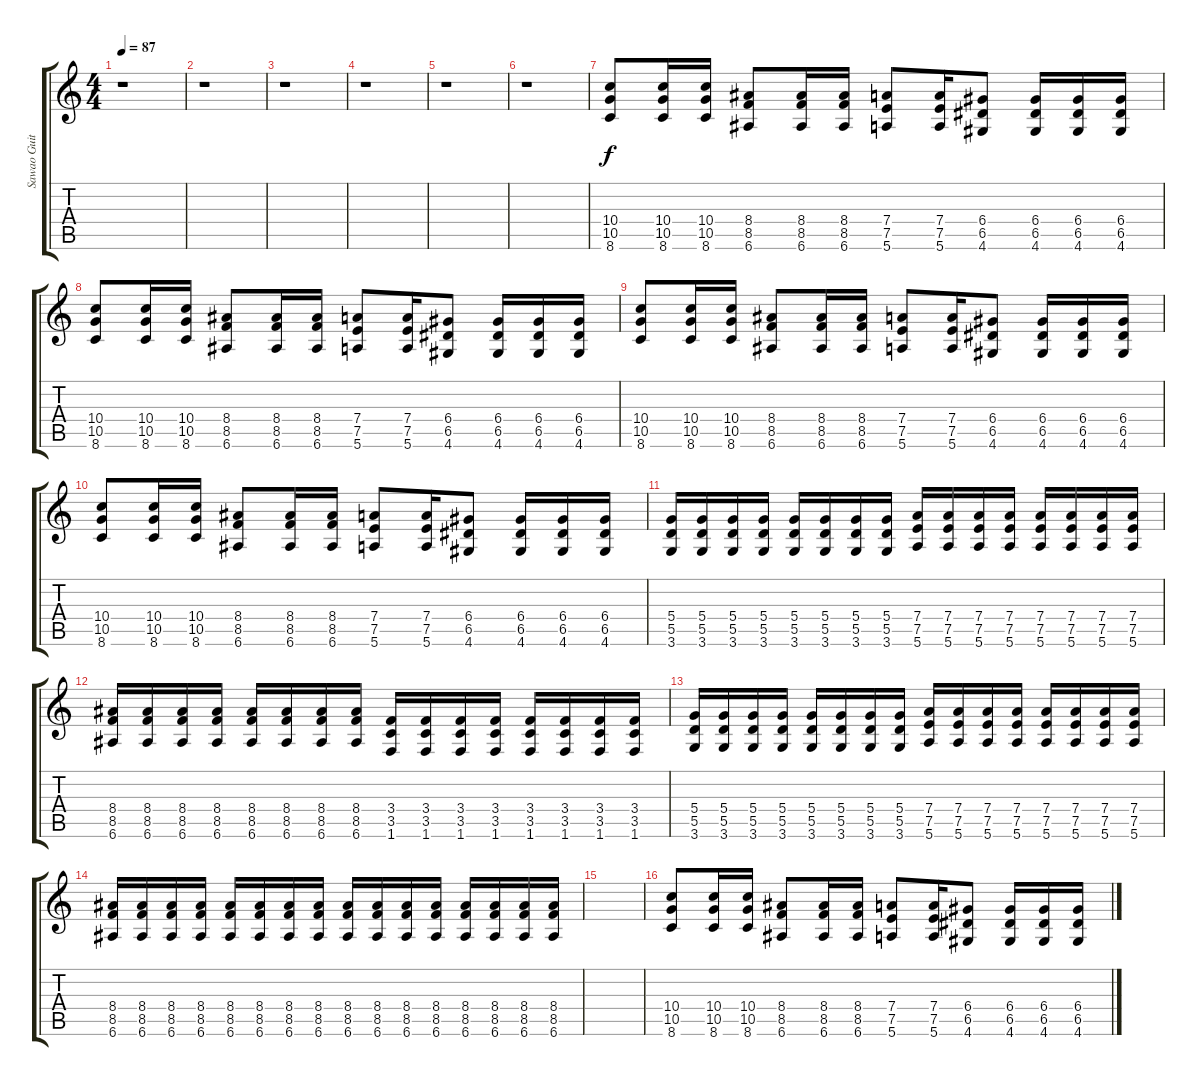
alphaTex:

\track ("Sawao Guitar" "Sawao Guit") {instrument distortionguitar}
\staff {score tabs}
\tuning (E4 B3 G3 D3 A2 E2) {hide}
\ts (4 4)
\tempo 87
\clef g2
\ks c
r.1{dy f instrument distortionguitar} |
r.1 |
r.1 |
r.1 |
r.1 |
r.1 |
(10.4 10.5 8.6).8 (10.4 10.5 8.6).16 (10.4 10.5 8.6).16 (8.4 8.5 6.6).8 (8.4 8.5 6.6).16 (8.4 8.5 6.6).16 (7.4 7.5 5.6).8 (7.4 7.5 5.6).16 (6.4 6.5 4.6).8 (6.4 6.5 4.6).16 (6.4 6.5 4.6).16 (6.4 6.5 4.6).16 |
(10.4 10.5 8.6).8 (10.4 10.5 8.6).16 (10.4 10.5 8.6).16 (8.4 8.5 6.6).8 (8.4 8.5 6.6).16 (8.4 8.5 6.6).16 (7.4 7.5 5.6).8 (7.4 7.5 5.6).16 (6.4 6.5 4.6).8 (6.4 6.5 4.6).16 (6.4 6.5 4.6).16 (6.4 6.5 4.6).16 |
(10.4 10.5 8.6).8 (10.4 10.5 8.6).16 (10.4 10.5 8.6).16 (8.4 8.5 6.6).8 (8.4 8.5 6.6).16 (8.4 8.5 6.6).16 (7.4 7.5 5.6).8 (7.4 7.5 5.6).16 (6.4 6.5 4.6).8 (6.4 6.5 4.6).16 (6.4 6.5 4.6).16 (6.4 6.5 4.6).16 |
(10.4 10.5 8.6).8 (10.4 10.5 8.6).16 (10.4 10.5 8.6).16 (8.4 8.5 6.6).8 (8.4 8.5 6.6).16 (8.4 8.5 6.6).16 (7.4 7.5 5.6).8 (7.4 7.5 5.6).16 (6.4 6.5 4.6).8 (6.4 6.5 4.6).16 (6.4 6.5 4.6).16 (6.4 6.5 4.6).16 |
(5.4 5.5 3.6).16 (5.4 5.5 3.6).16 (5.4 5.5 3.6).16 (5.4 5.5 3.6).16 (5.4 5.5 3.6).16 (5.4 5.5 3.6).16 (5.4 5.5 3.6).16 (5.4 5.5 3.6).16 (7.4 7.5 5.6).16 (7.4 7.5 5.6).16 (7.4 7.5 5.6).16 (7.4 7.5 5.6).16 (7.4 7.5 5.6).16 (7.4 7.5 5.6).16 (7.4 7.5 5.6).16 (7.4 7.5 5.6).16 |
(8.4 8.5 6.6).16 (8.4 8.5 6.6).16 (8.4 8.5 6.6).16 (8.4 8.5 6.6).16 (8.4 8.5 6.6).16 (8.4 8.5 6.6).16 (8.4 8.5 6.6).16 (8.4 8.5 6.6).16 (3.4 3.5 1.6).16 (3.4 3.5 1.6).16 (3.4 3.5 1.6).16 (3.4 3.5 1.6).16 (3.4 3.5 1.6).16 (3.4 3.5 1.6).16 (3.4 3.5 1.6).16 (3.4 3.5 1.6).16 |
(5.4 5.5 3.6).16 (5.4 5.5 3.6).16 (5.4 5.5 3.6).16 (5.4 5.5 3.6).16 (5.4 5.5 3.6).16 (5.4 5.5 3.6).16 (5.4 5.5 3.6).16 (5.4 5.5 3.6).16 (7.4 7.5 5.6).16 (7.4 7.5 5.6).16 (7.4 7.5 5.6).16 (7.4 7.5 5.6).16 (7.4 7.5 5.6).16 (7.4 7.5 5.6).16 (7.4 7.5 5.6).16 (7.4 7.5 5.6).16 |
(8.4 8.5 6.6).16 (8.4 8.5 6.6).16 (8.4 8.5 6.6).16 (8.4 8.5 6.6).16 (8.4 8.5 6.6).16 (8.4 8.5 6.6).16 (8.4 8.5 6.6).16 (8.4 8.5 6.6).16 (8.4 8.5 6.6).16 (8.4 8.5 6.6).16 (8.4 8.5 6.6).16 (8.4 8.5 6.6).16 (8.4 8.5 6.6).16 (8.4 8.5 6.6).16 (8.4 8.5 6.6).16 (8.4 8.5 6.6).16 |
|
(10.4 10.5 8.6).8 (10.4 10.5 8.6).16 (10.4 10.5 8.6).16 (8.4 8.5 6.6).8 (8.4 8.5 6.6).16 (8.4 8.5 6.6).16 (7.4 7.5 5.6).8 (7.4 7.5 5.6).16 (6.4 6.5 4.6).8 (6.4 6.5 4.6).16 (6.4 6.5 4.6).16 (6.4 6.5 4.6).16
